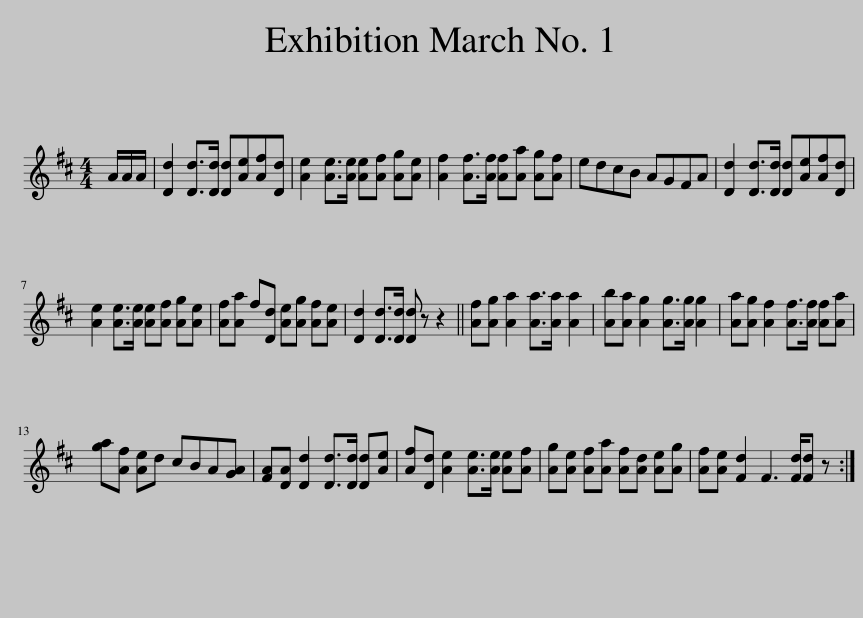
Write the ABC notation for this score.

X:1
L:1/8
M:4/4
I:linebreak $
K:D
V:1 treble
V:1
 A/A/A/ | [Dd]2 [Dd]>[Dd] [Dd][Ae][Af][Dd] | [Ae]2 [Ae]>[Ae] [Ae][Af] [Ag][Ae] | [Af]2 [Af]>[Af] [Af][Aa] [Ag][Af] | edcB AGFA | %5
 [Dd]2 [Dd]>[Dd] [Dd][Ae][Af][Dd] |$ [Ae]2 [Ae]>[Ae] [Ae][Af] [Ag][Ae] | [Af][Aa] f[Dd] [Ae][Ag] [Af][Ae] | [Dd]2 [Dd]>[Dd] [Dd] z z2 || [Af][Ag] [Aa]2 [Aa]>[Aa] [Aa]2 | %10
 [Ab][Aa] [Ag]2 [Ag]>[Ag] [Ag]2 | [Aa][Ag] [Af]2 [Af]>[Af] [Af][Aa] |$ [ga][Af] [Ae]d cBA[GA] | [FA][DA] [Dd]2 [Dd]>[Dd] [Dd][Ae] | [Af][Dd] [Ae]2 [Ae]>[Ae] [Ae][Af] | %15
 [Ag][Ae] [Af][Aa] [Af][Ad] [Ae][Ag] | [Af][Ae] [Fd]2 F3 [Fd]/[Fd] z :| %17
